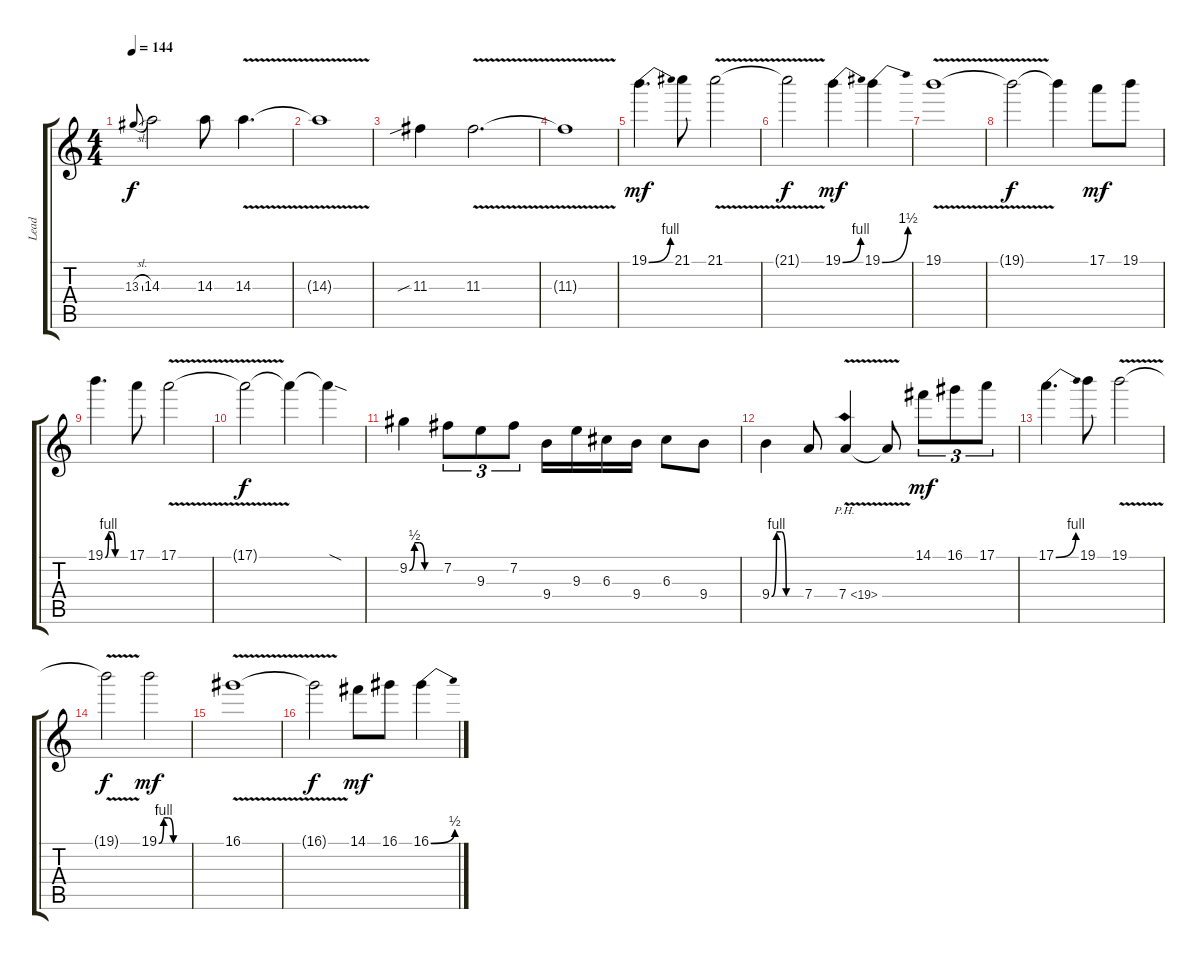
\track ("Lead" "Lead") {instrument overdrivenguitar}
\staff {score tabs}
\tuning (E4 B3 G3 D3 A2 E2) {hide}
\ts (4 4)
\tempo 144
\clef g2
\ks c
13.3{sl}.8{gr onbeat dy f} 14.3.2 14.3.8 14.3{v}.4{d} |
14.3{t}.1 |
11.3{sib}.4 11.3{v}.2{d} |
11.3{t}.1 |
19.1{be (bend 0 0 60 4)}.4{d dy mf} 21.1.8 21.1{v}.2 |
21.1{t}.2{dy f} 19.1{be (bend 0 0 60 4)}.4{dy mf} 19.1{be (bend 0 0 60 6)}.4 |
19.1{v}.1 |
19.1{t}.2{dy f} 19.1{t}.4 17.1.8{dy mf} 19.1.8 |
19.1{be (custom 0 0 10 4 20 4 30 0 60 0)}.4{d} 17.1.8 17.1{v}.2 |
17.1{t}.2{dy f} 17.1{t}.4 17.1{sod t}.4 |
9.2{be (custom 0 0 10 2 20 2 30 0 60 0)}.4 7.2.8{tu (3 2)} 9.3.8{tu (3 2)} 7.2.8{tu (3 2)} 9.4.16 9.3.16 6.3.16 9.4.16 6.3.8 9.4.8 |
9.4{be (custom 0 0 10 4 20 4 30 0 60 0)}.4 7.4.8 7.4{ph 12 v}.4 7.4{t}.8 14.1.8{tu (3 2) dy mf} 16.1.8{tu (3 2)} 17.1.8{tu (3 2)} |
17.1{be (bend 0 0 60 4)}.4{d} 19.1.8 19.1{v}.2 |
19.1{t}.2{dy f} 19.1{be (custom 0 0 10 4 20 4 30 0 60 0)}.2{dy mf} |
16.1{v}.1 |
16.1{t}.2{dy f} 14.1.8{dy mf} 16.1.8 16.1{be (bend 0 0 60 2)}.4
